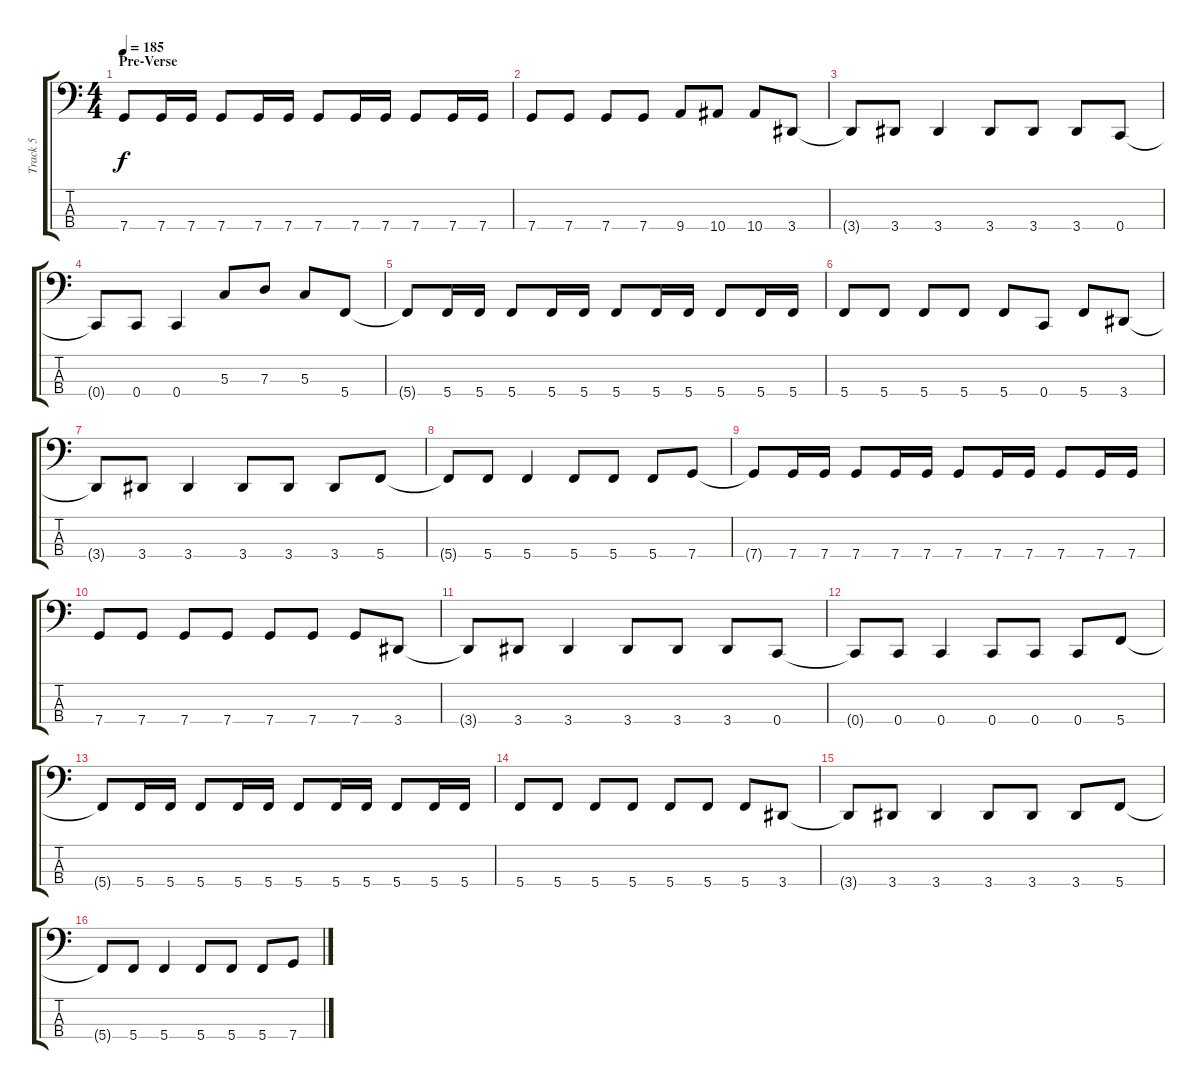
\track ("Track 5" "Track 5") {instrument electricbasspick}
\staff {score tabs}
\tuning (F2 C2 G1 C1) {hide}
\ts (4 4)
\section ("" "Pre-Verse")
\tempo 185
\clef f4
\ks c
7.4{t}.8{dy f} 7.4.16 7.4.16 7.4.8 7.4.16 7.4.16 7.4.8 7.4.16 7.4.16 7.4.8 7.4.16 7.4.16 |
7.4.8 7.4.8 7.4.8 7.4.8 9.4.8 10.4.8 10.4.8 3.4.8 |
3.4{t}.8 3.4.8 3.4.4 3.4.8 3.4.8 3.4.8 0.4.8 |
0.4{t}.8 0.4.8 0.4.4 5.3.8 7.3.8 5.3.8 5.4.8 |
5.4{t}.8 5.4.16 5.4.16 5.4.8 5.4.16 5.4.16 5.4.8 5.4.16 5.4.16 5.4.8 5.4.16 5.4.16 |
5.4.8 5.4.8 5.4.8 5.4.8 5.4.8 0.4.8 5.4.8 3.4.8 |
3.4{t}.8 3.4.8 3.4.4 3.4.8 3.4.8 3.4.8 5.4.8 |
5.4{t}.8 5.4.8 5.4.4 5.4.8 5.4.8 5.4.8 7.4.8 |
7.4{t}.8 7.4.16 7.4.16 7.4.8 7.4.16 7.4.16 7.4.8 7.4.16 7.4.16 7.4.8 7.4.16 7.4.16 |
7.4.8 7.4.8 7.4.8 7.4.8 7.4.8 7.4.8 7.4.8 3.4.8 |
3.4{t}.8 3.4.8 3.4.4 3.4.8 3.4.8 3.4.8 0.4.8 |
0.4{t}.8 0.4.8 0.4.4 0.4.8 0.4.8 0.4.8 5.4.8 |
5.4{t}.8 5.4.16 5.4.16 5.4.8 5.4.16 5.4.16 5.4.8 5.4.16 5.4.16 5.4.8 5.4.16 5.4.16 |
5.4.8 5.4.8 5.4.8 5.4.8 5.4.8 5.4.8 5.4.8 3.4.8 |
3.4{t}.8 3.4.8 3.4.4 3.4.8 3.4.8 3.4.8 5.4.8 |
5.4{t}.8 5.4.8 5.4.4 5.4.8 5.4.8 5.4.8 7.4.8
